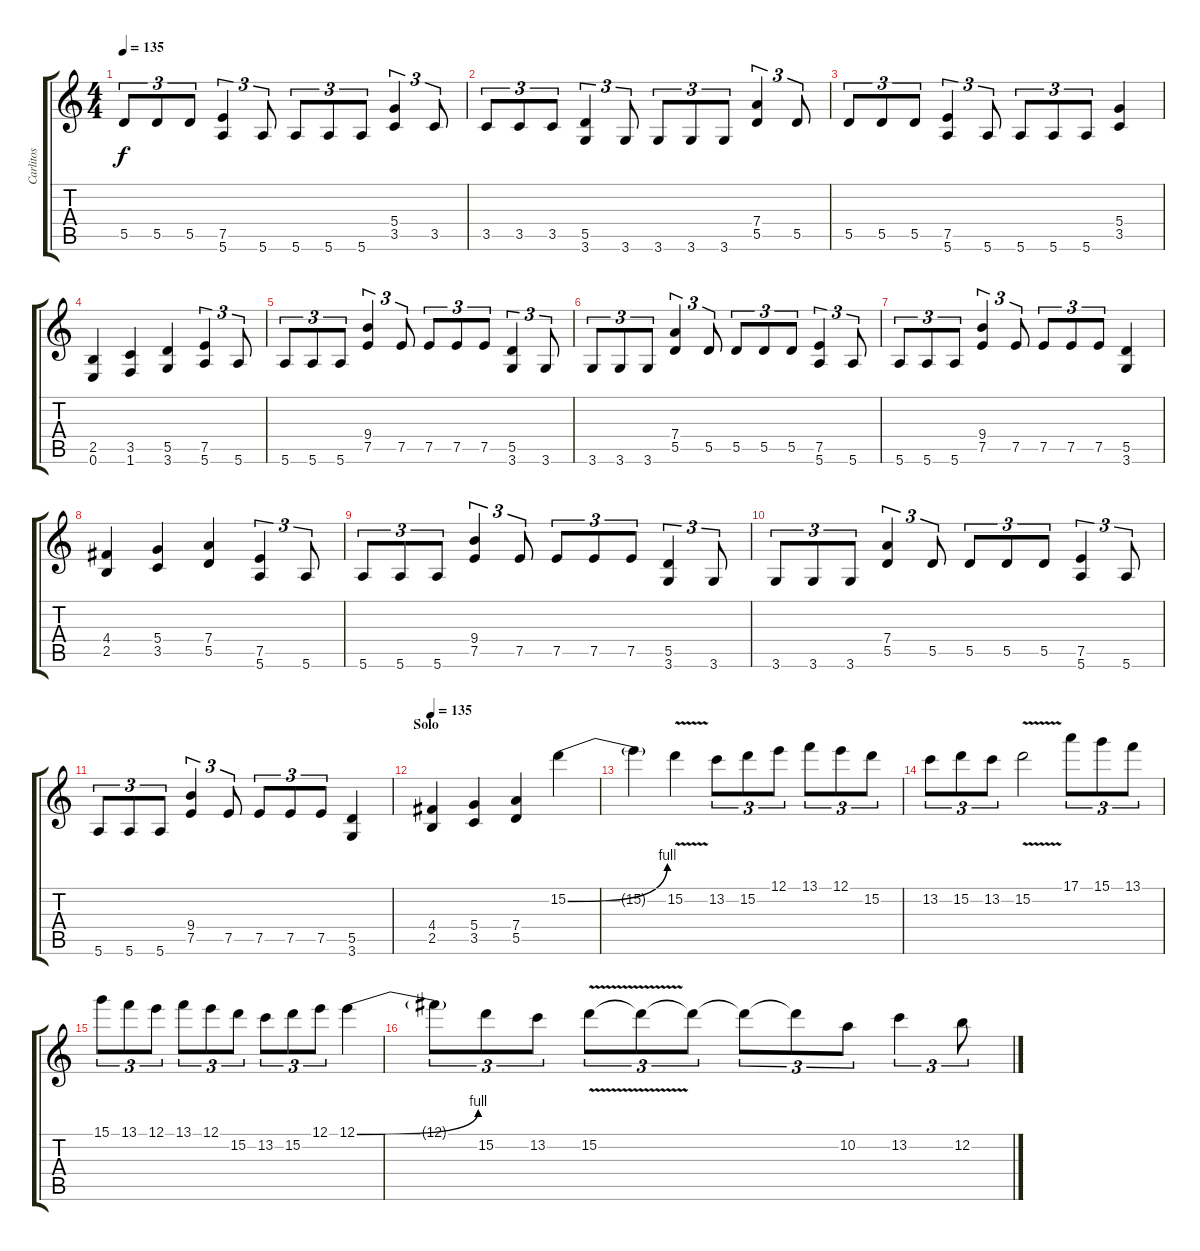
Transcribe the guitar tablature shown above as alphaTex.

\track ("Carlitos" "Carlitos") {instrument overdrivenguitar}
\staff {score tabs}
\tuning (E4 B3 G3 D3 A2 E2) {hide}
\ts (4 4)
\tempo 135
\clef g2
\ks c
5.5.8{tu (3 2) dy f} 5.5.8{tu (3 2)} 5.5.8{tu (3 2)} (7.5 5.6).4{tu (3 2)} 5.6.8{tu (3 2)} 5.6.8{tu (3 2)} 5.6.8{tu (3 2)} 5.6.8{tu (3 2)} (5.4 3.5).4{tu (3 2)} 3.5.8{tu (3 2)} |
3.5.8{tu (3 2)} 3.5.8{tu (3 2)} 3.5.8{tu (3 2)} (5.5 3.6).4{tu (3 2)} 3.6.8{tu (3 2)} 3.6.8{tu (3 2)} 3.6.8{tu (3 2)} 3.6.8{tu (3 2)} (7.4 5.5).4{tu (3 2)} 5.5.8{tu (3 2)} |
5.5.8{tu (3 2)} 5.5.8{tu (3 2)} 5.5.8{tu (3 2)} (7.5 5.6).4{tu (3 2)} 5.6.8{tu (3 2)} 5.6.8{tu (3 2)} 5.6.8{tu (3 2)} 5.6.8{tu (3 2)} (5.4 3.5).4 |
(2.5 0.6).4 (3.5 1.6).4 (5.5 3.6).4 (7.5 5.6).4{tu (3 2)} 5.6.8{tu (3 2)} |
5.6.8{tu (3 2)} 5.6.8{tu (3 2)} 5.6.8{tu (3 2)} (9.4 7.5).4{tu (3 2)} 7.5.8{tu (3 2)} 7.5.8{tu (3 2)} 7.5.8{tu (3 2)} 7.5.8{tu (3 2)} (5.5 3.6).4{tu (3 2)} 3.6.8{tu (3 2)} |
3.6.8{tu (3 2)} 3.6.8{tu (3 2)} 3.6.8{tu (3 2)} (7.4 5.5).4{tu (3 2)} 5.5.8{tu (3 2)} 5.5.8{tu (3 2)} 5.5.8{tu (3 2)} 5.5.8{tu (3 2)} (7.5 5.6).4{tu (3 2)} 5.6.8{tu (3 2)} |
5.6.8{tu (3 2)} 5.6.8{tu (3 2)} 5.6.8{tu (3 2)} (9.4 7.5).4{tu (3 2)} 7.5.8{tu (3 2)} 7.5.8{tu (3 2)} 7.5.8{tu (3 2)} 7.5.8{tu (3 2)} (5.5 3.6).4 |
(4.4 2.5).4 (5.4 3.5).4 (7.4 5.5).4 (7.5 5.6).4{tu (3 2)} 5.6.8{tu (3 2)} |
5.6.8{tu (3 2)} 5.6.8{tu (3 2)} 5.6.8{tu (3 2)} (9.4 7.5).4{tu (3 2)} 7.5.8{tu (3 2)} 7.5.8{tu (3 2)} 7.5.8{tu (3 2)} 7.5.8{tu (3 2)} (5.5 3.6).4{tu (3 2)} 3.6.8{tu (3 2)} |
3.6.8{tu (3 2)} 3.6.8{tu (3 2)} 3.6.8{tu (3 2)} (7.4 5.5).4{tu (3 2)} 5.5.8{tu (3 2)} 5.5.8{tu (3 2)} 5.5.8{tu (3 2)} 5.5.8{tu (3 2)} (7.5 5.6).4{tu (3 2)} 5.6.8{tu (3 2)} |
5.6.8{tu (3 2)} 5.6.8{tu (3 2)} 5.6.8{tu (3 2)} (9.4 7.5).4{tu (3 2)} 7.5.8{tu (3 2)} 7.5.8{tu (3 2)} 7.5.8{tu (3 2)} 7.5.8{tu (3 2)} (5.5 3.6).4 |
\section ("" "Solo")
\tempo 135
(4.4 2.5).4 (5.4 3.5).4 (7.4 5.5).4 15.2{be (bend 0 0 60 4)}.4{volume 14 balance 10 instrument distortionguitar} |
15.2{t}.4 15.2{v}.4 13.2.8{tu (3 2)} 15.2.8{tu (3 2)} 12.1.8{tu (3 2)} 13.1.8{tu (3 2)} 12.1.8{tu (3 2)} 15.2.8{tu (3 2)} |
13.2.8{tu (3 2)} 15.2.8{tu (3 2)} 13.2.8{tu (3 2)} 15.2{v}.2 17.1.8{tu (3 2)} 15.1.8{tu (3 2)} 13.1.8{tu (3 2)} |
15.1.8{tu (3 2)} 13.1.8{tu (3 2)} 12.1.8{tu (3 2)} 13.1.8{tu (3 2)} 12.1.8{tu (3 2)} 15.2.8{tu (3 2)} 13.2.8{tu (3 2)} 15.2.8{tu (3 2)} 12.1.8{tu (3 2)} 12.1{be (bend 0 0 60 4)}.4 |
12.1{t}.8{tu (3 2)} 15.2.8{tu (3 2)} 13.2.8{tu (3 2)} 15.2{v}.8{tu (3 2)} 15.2{t}.8{tu (3 2)} 15.2{t}.8{tu (3 2)} 15.2{t}.8{tu (3 2)} 15.2{t}.8{tu (3 2)} 10.2.8{tu (3 2)} 13.2.4{tu (3 2)} 12.2.8{tu (3 2)}
